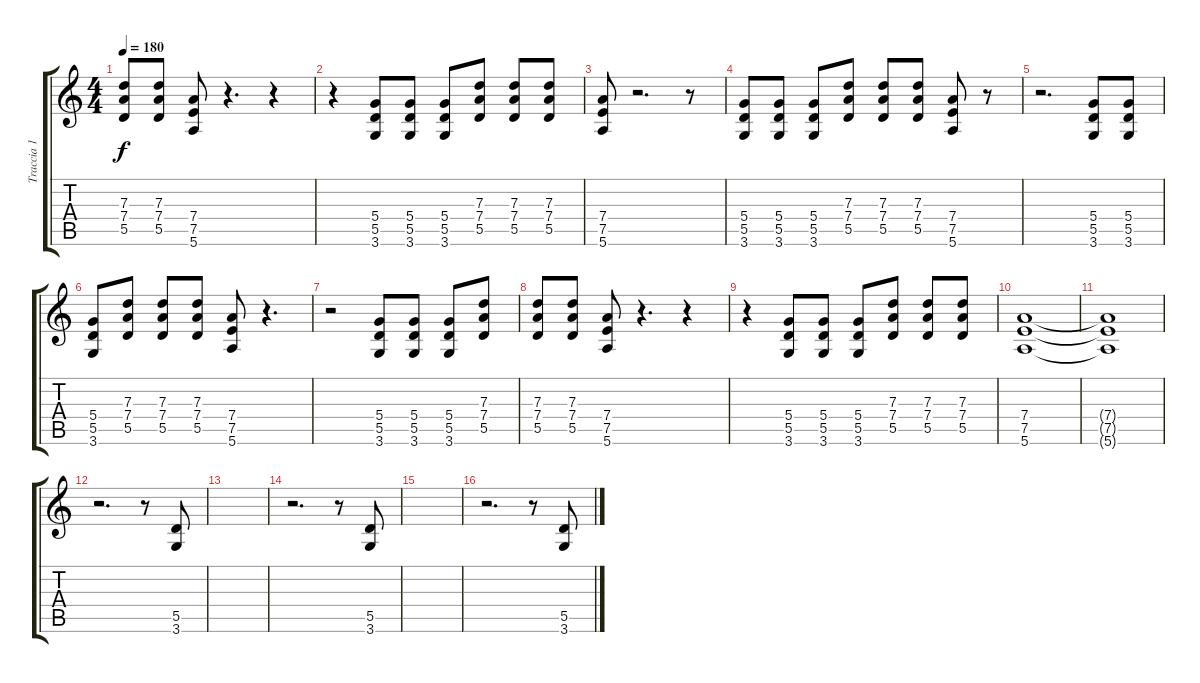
\track ("Traccia 1" "Traccia 1") {instrument distortionguitar}
\staff {score tabs}
\tuning (E4 B3 G3 D3 A2 E2) {hide}
\ts (4 4)
\tempo 180
\clef g2
\ks c
(7.3 7.4 5.5).8{dy f} (7.3 7.4 5.5).8 (7.4 7.5 5.6).8 r.4{d} r.4 |
r.4 (5.4 5.5 3.6).8 (5.4 5.5 3.6).8 (5.4 5.5 3.6).8 (7.3 7.4 5.5).8 (7.3 7.4 5.5).8 (7.3 7.4 5.5).8 |
(7.4 7.5 5.6).8 r.2{d} r.8 |
(5.4 5.5 3.6).8 (5.4 5.5 3.6).8 (5.4 5.5 3.6).8 (7.3 7.4 5.5).8 (7.3 7.4 5.5).8 (7.3 7.4 5.5).8 (7.4 7.5 5.6).8 r.8 |
r.2{d} (5.4 5.5 3.6).8 (5.4 5.5 3.6).8 |
(5.4 5.5 3.6).8 (7.3 7.4 5.5).8 (7.3 7.4 5.5).8 (7.3 7.4 5.5).8 (7.4 7.5 5.6).8 r.4{d} |
r.2 (5.4 5.5 3.6).8 (5.4 5.5 3.6).8 (5.4 5.5 3.6).8 (7.3 7.4 5.5).8 |
(7.3 7.4 5.5).8 (7.3 7.4 5.5).8 (7.4 7.5 5.6).8 r.4{d} r.4 |
r.4 (5.4 5.5 3.6).8 (5.4 5.5 3.6).8 (5.4 5.5 3.6).8 (7.3 7.4 5.5).8 (7.3 7.4 5.5).8 (7.3 7.4 5.5).8 |
(7.4 7.5 5.6).1 |
(7.4{t} 7.5{t} 5.6{t}).1 |
r.2{d} r.8 (5.5 3.6).8 |
|
r.2{d} r.8 (5.5 3.6).8 |
|
r.2{d} r.8 (5.5 3.6).8
